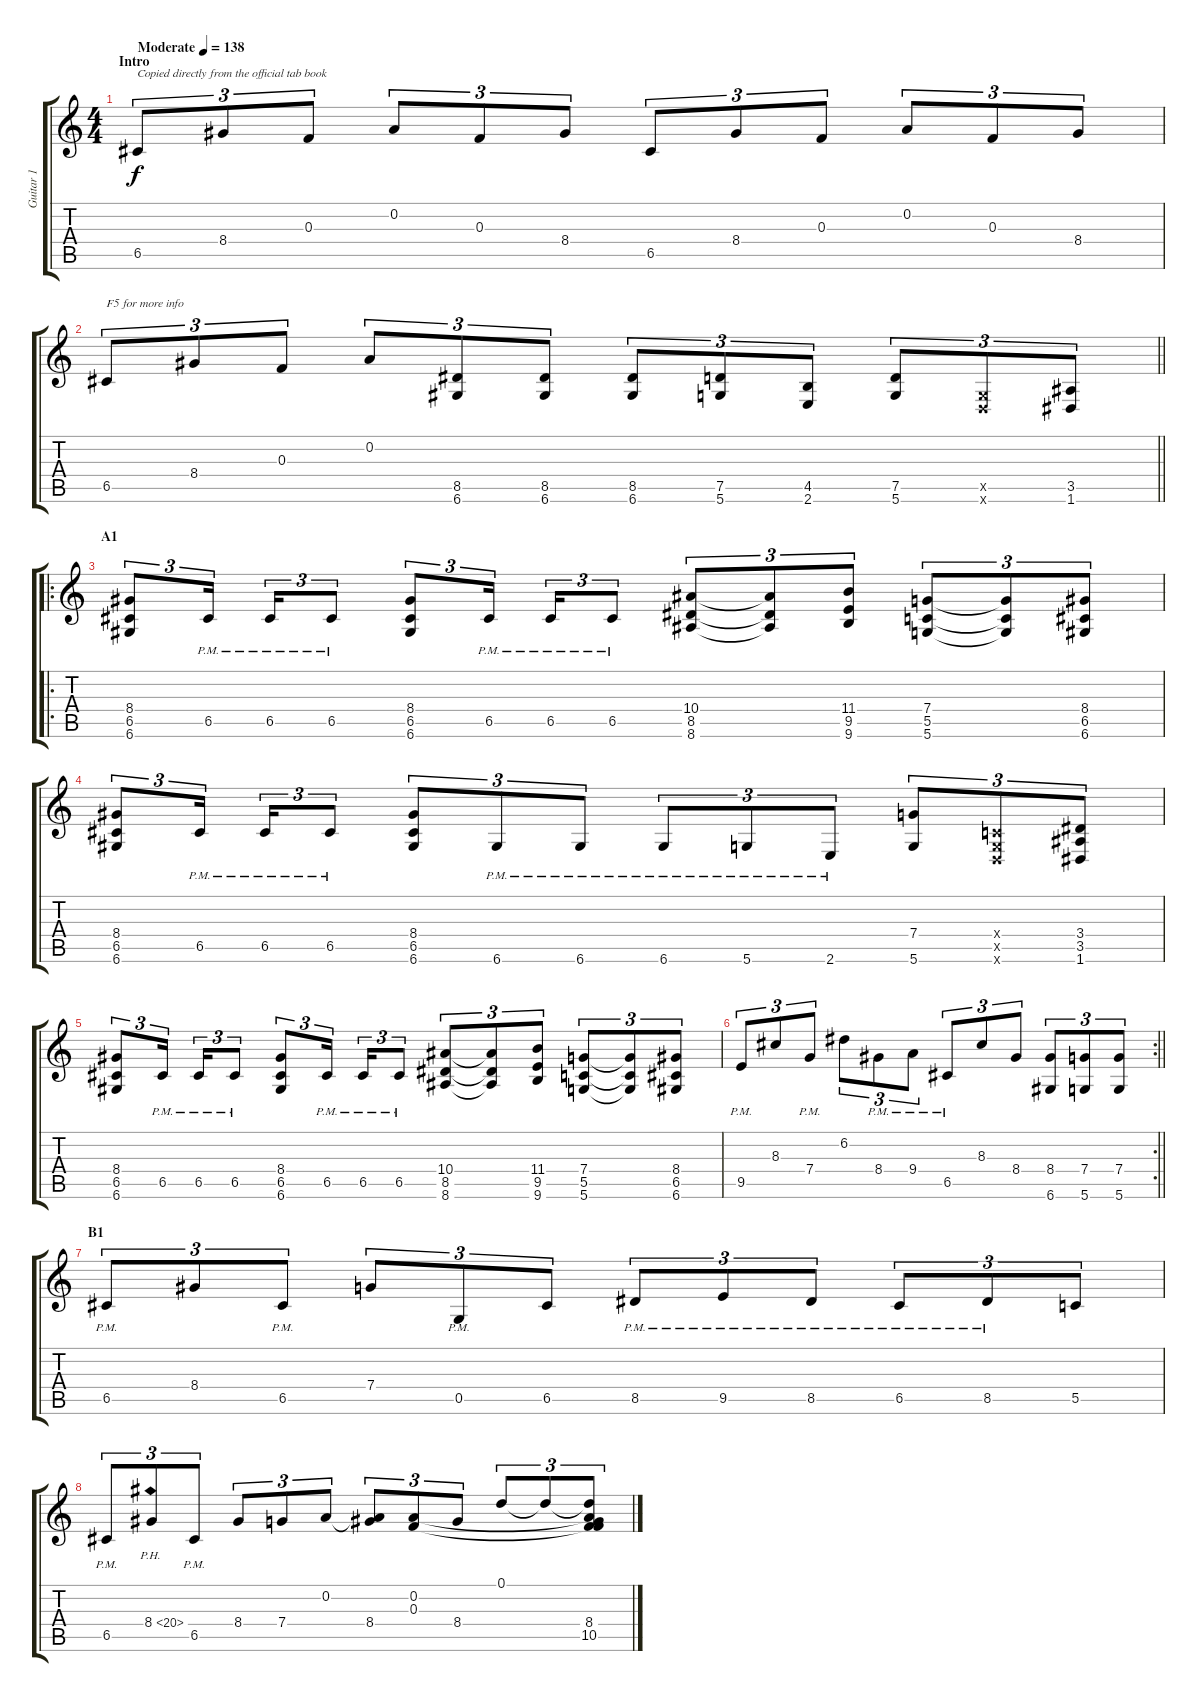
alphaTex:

\track ("Guitar 1" "Guitar 1") {instrument distortionguitar}
\staff {score tabs}
\tuning (D4 A3 F3 C3 G2 D2) {hide}
\ts (4 4)
\section ("" "Intro")
\tempo (138 "Moderate")
\clef g2
\ks c
6.5.8{tu (3 2) txt "Copied directly from the official tab book" dy f instrument distortionguitar} 8.4.8{tu (3 2)} 0.3.8{tu (3 2)} 0.2.8{tu (3 2)} 0.3.8{tu (3 2)} 8.4.8{tu (3 2)} 6.5.8{tu (3 2)} 8.4.8{tu (3 2)} 0.3.8{tu (3 2)} 0.2.8{tu (3 2)} 0.3.8{tu (3 2)} 8.4.8{tu (3 2)} |
\barLineRight lightlight
6.5.8{tu (3 2) txt "F5 for more info"} 8.4.8{tu (3 2)} 0.3.8{tu (3 2)} 0.2.8{tu (3 2)} (8.5 6.6).8{tu (3 2)} (8.5 6.6).8{tu (3 2)} (8.5 6.6).8{tu (3 2)} (7.5 5.6).8{tu (3 2)} (4.5 2.6).8{tu (3 2)} (7.5 5.6).8{tu (3 2)} (0.5{x} 0.6{x}).8{tu (3 2)} (3.5 1.6).8{tu (3 2)} |
\ro
\section ("" "A1")
(8.4 6.5 6.6).8{tu (3 2)} 6.5{pm}.16{tu (3 2) beam splitsecondary} 6.5{pm}.16{tu (3 2)} 6.5{pm}.8{tu (3 2)} (8.4 6.5 6.6).8{tu (3 2)} 6.5{pm}.16{tu (3 2) beam splitsecondary} 6.5{pm}.16{tu (3 2)} 6.5{pm}.8{tu (3 2)} (10.4 8.5 8.6).8{tu (3 2)} (10.4{t} 8.5{t} 8.6{t}).8{tu (3 2)} (11.4 9.5 9.6).8{tu (3 2)} (7.4 5.5 5.6).8{tu (3 2)} (7.4{t} 5.5{t} 5.6{t}).8{tu (3 2)} (8.4 6.5 6.6).8{tu (3 2)} |
(8.4 6.5 6.6).8{tu (3 2)} 6.5{pm}.16{tu (3 2) beam splitsecondary} 6.5{pm}.16{tu (3 2)} 6.5{pm}.8{tu (3 2)} (8.4 6.5 6.6).8{tu (3 2)} 6.6{pm}.8{tu (3 2)} 6.6{pm}.8{tu (3 2)} 6.6{pm}.8{tu (3 2)} 5.6{pm}.8{tu (3 2)} 2.6{pm}.8{tu (3 2)} (7.4 5.6).8{tu (3 2)} (0.4{x} 0.5{x} 0.6{x}).8{tu (3 2)} (3.4 3.5 1.6).8{tu (3 2)} |
(8.4 6.5 6.6).8{tu (3 2)} 6.5{pm}.16{tu (3 2) beam splitsecondary} 6.5{pm}.16{tu (3 2)} 6.5{pm}.8{tu (3 2)} (8.4 6.5 6.6).8{tu (3 2)} 6.5{pm}.16{tu (3 2) beam splitsecondary} 6.5{pm}.16{tu (3 2)} 6.5{pm}.8{tu (3 2)} (10.4 8.5 8.6).8{tu (3 2)} (10.4{t} 8.5{t} 8.6{t}).8{tu (3 2)} (11.4 9.5 9.6).8{tu (3 2)} (7.4 5.5 5.6).8{tu (3 2)} (7.4{t} 5.5{t} 5.6{t}).8{tu (3 2)} (8.4 6.5 6.6).8{tu (3 2)} |
\rc 2
\barLineRight lightlight
9.5{pm}.8{tu (3 2)} 8.3.8{tu (3 2)} 7.4{pm}.8{tu (3 2)} 6.2.8{tu (3 2)} 8.4{pm}.8{tu (3 2)} 9.4{pm}.8{tu (3 2)} 6.5{pm}.8{tu (3 2)} 8.3.8{tu (3 2)} 8.4.8{tu (3 2)} (8.4 6.6).8{tu (3 2)} (7.4 5.6).8{tu (3 2)} (7.4 5.6).8{tu (3 2)} |
\section ("" "B1")
6.5{pm}.8{tu (3 2)} 8.4.8{tu (3 2)} 6.5{pm}.8{tu (3 2)} 7.4.8{tu (3 2)} 0.5{pm}.8{tu (3 2)} 6.5.8{tu (3 2)} 8.5{pm}.8{tu (3 2)} 9.5{pm}.8{tu (3 2)} 8.5{pm}.8{tu (3 2)} 6.5{pm}.8{tu (3 2)} 8.5{pm}.8{tu (3 2)} 5.5.8{tu (3 2)} |
6.5{pm}.8{tu (3 2)} 8.4{ph 12}.8{tu (3 2)} 6.5{pm}.8{tu (3 2)} 8.4.8{tu (3 2)} 7.4.8{tu (3 2)} 0.2.8{tu (3 2)} (0.2{t} 8.4).8{tu (3 2)} (0.2 0.3).8{tu (3 2)} 8.4.8{tu (3 2)} 0.1.8{tu (3 2)} 0.1{t}.8{tu (3 2)} (0.1{t} 0.2{t} 0.3{t} 8.4 10.5).8{tu (3 2)}
